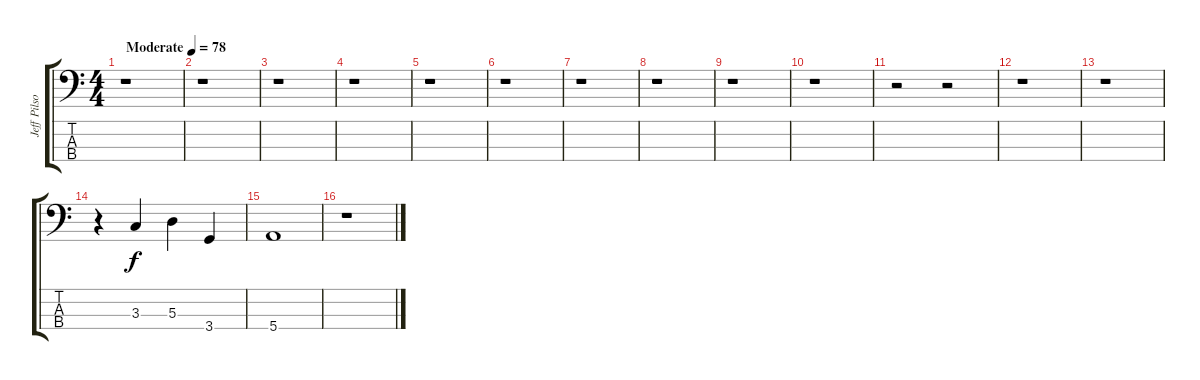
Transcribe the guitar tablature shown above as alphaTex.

\track ("Jeff Pilson II" "Jeff Pilso") {instrument slapbass1}
\staff {score tabs}
\tuning (G2 D2 A1 E1) {hide}
\ts (4 4)
\tempo (78 "Moderate")
\clef f4
\ks c
r.1{dy f instrument slapbass1} |
r.1 |
r.1 |
r.1 |
r.1 |
r.1 |
r.1 |
r.1 |
r.1 |
r.1 |
r.2 r.2 |
r.1 |
r.1 |
r.4 3.3.4 5.3.4 3.4.4 |
5.4.1 |
r.1
